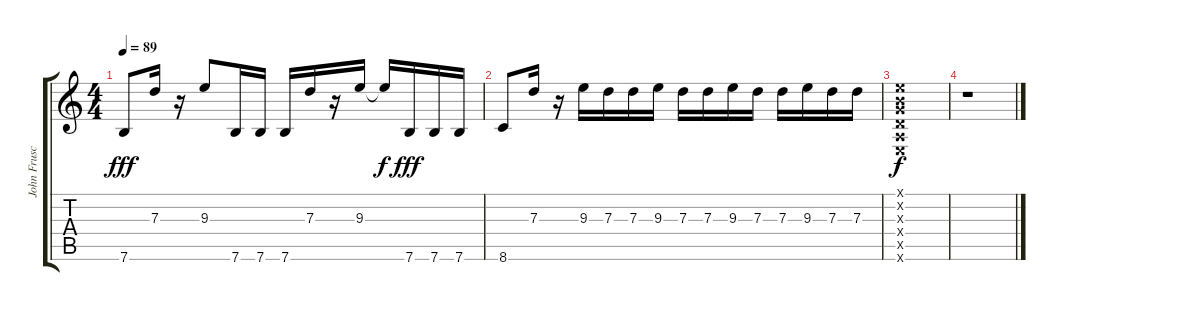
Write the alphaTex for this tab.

\track ("John Frusciante" "John Frusc") {instrument overdrivenguitar}
\staff {score tabs}
\tuning (E4 B3 G3 D3 A2 E2) {hide}
\ts (4 4)
\tempo 89
\clef g2
\ks c
7.6.8{dy fff} 7.3.16 r.16 9.3.8 7.6.16 7.6.16 7.6.16 7.3.16 r.16 9.3.16 9.3{t}.16{dy f} 7.6.16{dy fff} 7.6.16 7.6.16 |
8.6.8 7.3.16 r.16 9.3.16 7.3.16 7.3.16 9.3.16 7.3.16 7.3.16 9.3.16 7.3.16 7.3.16 9.3.16 7.3.16 7.3.16 |
(0.1{x} 0.2{x} 0.3{x} 0.4{x} 0.5{x} 0.6{x}).1{dy f} |
r.1
